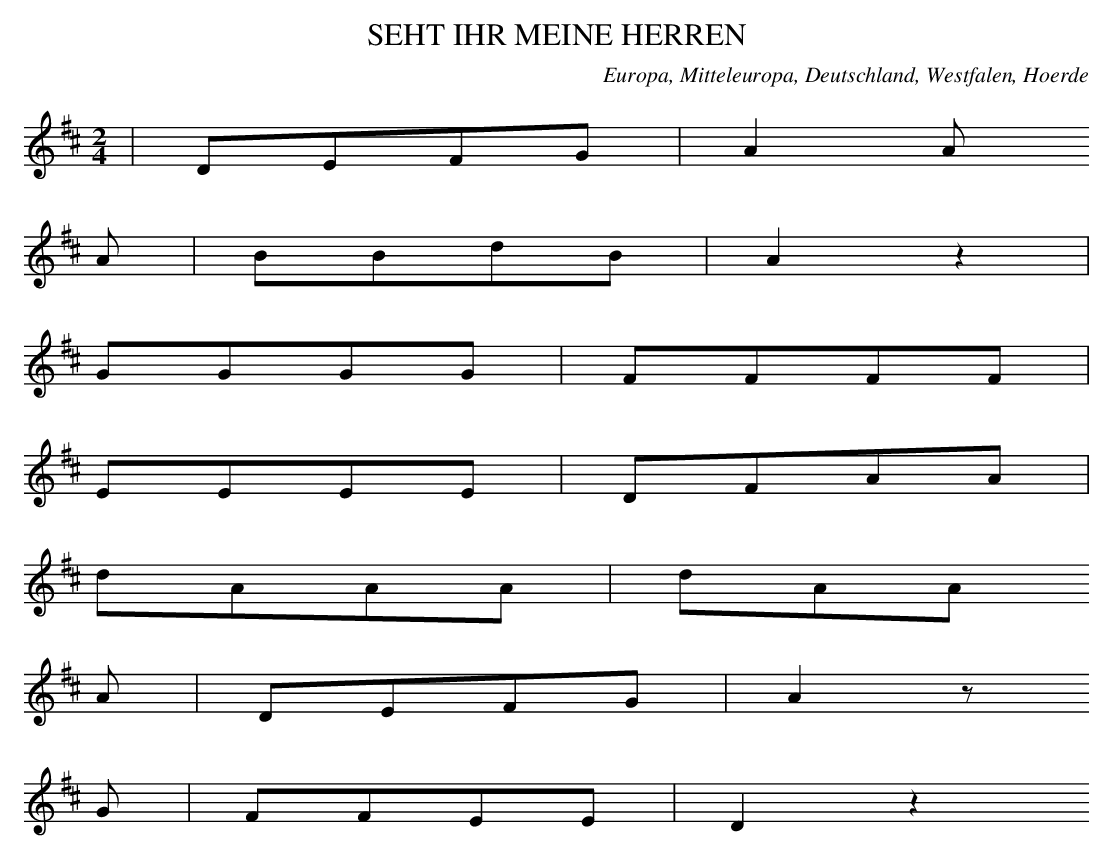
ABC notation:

X:1
T: SEHT IHR MEINE HERREN
O: Europa, Mitteleuropa, Deutschland, Westfalen, Hoerde
M: 2/4
L: 1/8
K: D
 | DEFG | A2A
A | BBdB | A2z2 |
GGGG | FFFF |
EEEE | DFAA |
dAAA | dAA
A | DEFG | A2z
G | FFEE | D2z2
